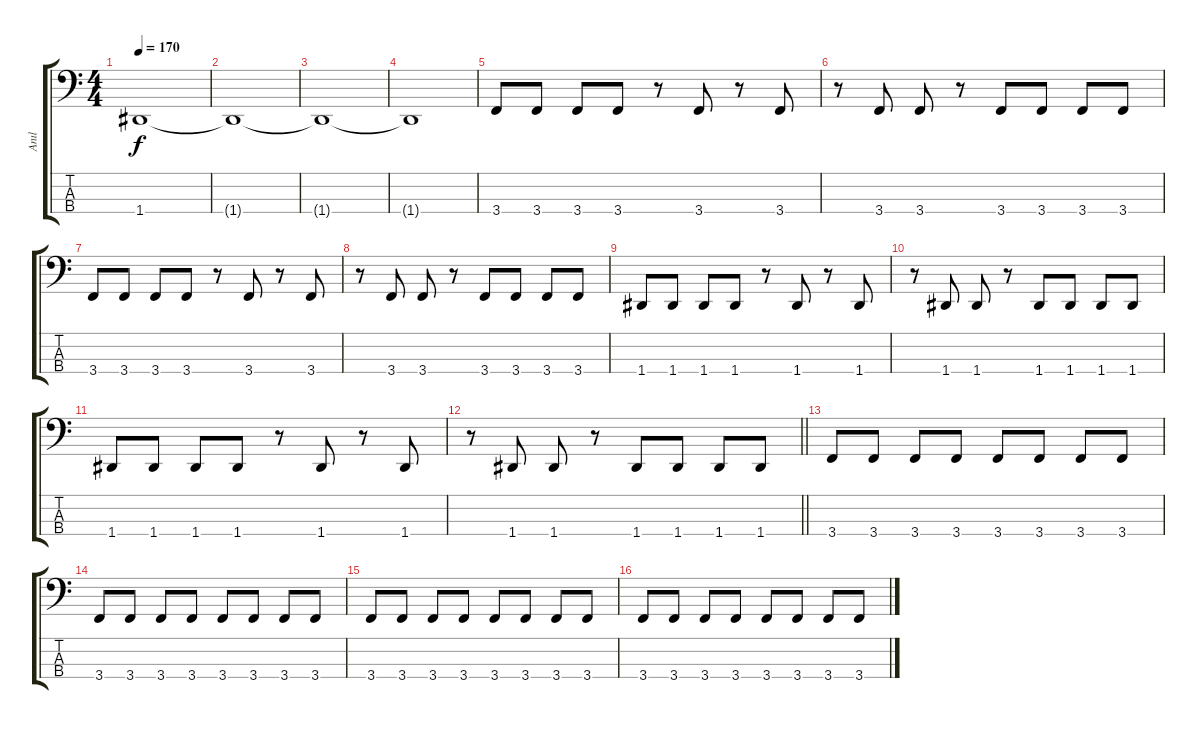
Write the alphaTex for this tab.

\track ("Anıl" "Anıl") {instrument electricbassfinger}
\staff {score tabs}
\tuning (F2 C2 G1 D1) {hide}
\ts (4 4)
\tempo 170
\clef f4
\ks c
1.4.1{dy f} |
1.4{t}.1 |
1.4{t}.1 |
1.4{t}.1 |
3.4.8 3.4.8 3.4.8 3.4.8 r.8 3.4.8 r.8 3.4.8 |
r.8 3.4.8 3.4.8 r.8 3.4.8 3.4.8 3.4.8 3.4.8 |
3.4.8 3.4.8 3.4.8 3.4.8 r.8 3.4.8 r.8 3.4.8 |
r.8 3.4.8 3.4.8 r.8 3.4.8 3.4.8 3.4.8 3.4.8 |
1.4.8 1.4.8 1.4.8 1.4.8 r.8 1.4.8 r.8 1.4.8 |
r.8 1.4.8 1.4.8 r.8 1.4.8 1.4.8 1.4.8 1.4.8 |
1.4.8 1.4.8 1.4.8 1.4.8 r.8 1.4.8 r.8 1.4.8 |
\barLineRight lightlight
r.8 1.4.8 1.4.8 r.8 1.4.8 1.4.8 1.4.8 1.4.8 |
\section ("" "")
3.4.8 3.4.8 3.4.8 3.4.8 3.4.8 3.4.8 3.4.8 3.4.8 |
3.4.8 3.4.8 3.4.8 3.4.8 3.4.8 3.4.8 3.4.8 3.4.8 |
3.4.8 3.4.8 3.4.8 3.4.8 3.4.8 3.4.8 3.4.8 3.4.8 |
3.4.8 3.4.8 3.4.8 3.4.8 3.4.8 3.4.8 3.4.8 3.4.8
